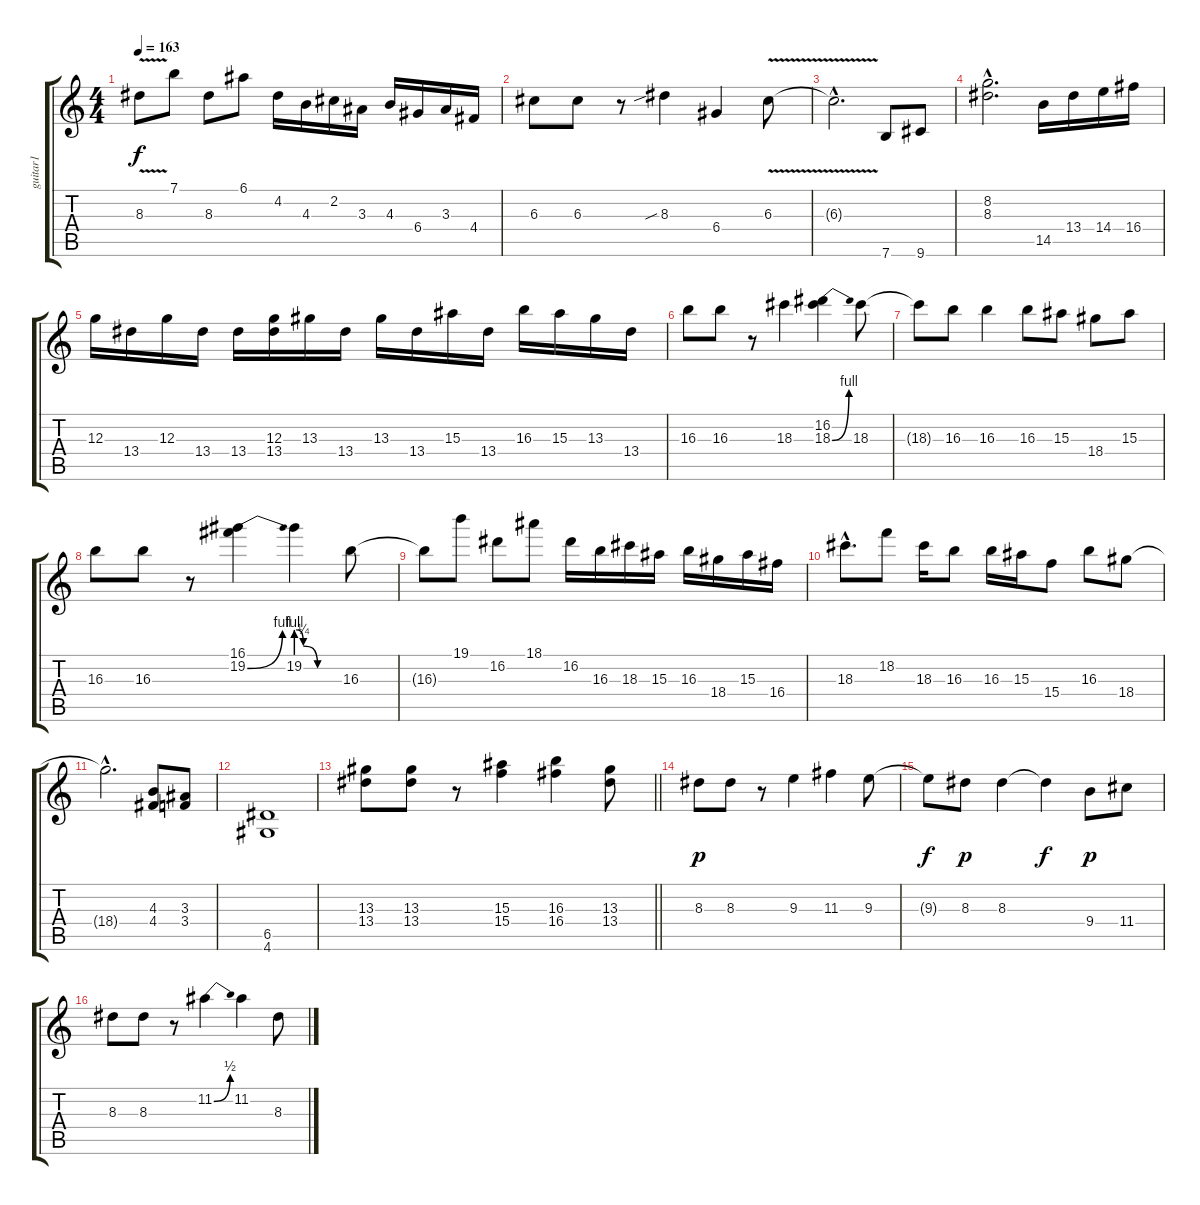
\track ("guitar1" "guitar1") {instrument overdrivenguitar}
\staff {score tabs}
\tuning (E4 B3 G3 D3 A2 E2) {hide}
\ts (4 4)
\tempo 163
\clef g2
\ks c
8.3{v t}.8{dy f} 7.1.8 8.3.8 6.1.8 4.2.16 4.3.16 2.2.16 3.3.16 4.3.16 6.4.16 3.3.16 4.4.16 |
6.3.8 6.3.8 r.8 8.3{sib}.4 6.4.4 6.3{v}.8 |
6.3{hac t}.2{d} 7.6.8 9.6.8 |
(8.2{hac} 8.3{hac}).2{d} 14.5.16 13.4.16 14.4.16 16.4.16 |
12.3.16 13.4.16 12.3.16 13.4.16 13.4.16 (12.3 13.4).16 13.3.16 13.4.16 13.3.16 13.4.16 15.3.16 13.4.16 16.3.16 15.3.16 13.3.16 13.4.16 |
16.3.8 16.3.8 r.8 18.3.4 (16.2 18.3{be (bend 0 0 60 4)}).4 18.3.8 |
18.3{t}.8 16.3.8 16.3.4 16.3.8 15.3.8 18.4.8 15.3.8 |
16.3.8 16.3.8 r.8 (16.1 19.2{be (bend 0 0 60 4)}).4 19.2{be (custom 0 4 10 1 30 0 60 0)}.4 16.3.8 |
16.3{t}.8 19.1.8 16.2.8 18.1.8 16.2.16 16.3.16 18.3.16 15.3.16 16.3.16 18.4.16 15.3.16 16.4.16 |
18.3{hac}.8{d} 18.2.8 18.3.16 16.3.8 16.3.16 15.3.16 15.4.8 16.3.8 18.4.8 |
18.4{hac t}.2{d} (4.3 4.4).8 (3.3 3.4).8 |
(6.5 4.6).1 |
\barLineRight lightlight
(13.3 13.4).8 (13.3 13.4).8 r.8 (15.3 15.4).4 (16.3 16.4).4 (13.3 13.4).8 |
8.3.8{dy p} 8.3.8 r.8 9.3.4 11.3.4 9.3.8 |
9.3{t}.8{dy f} 8.3.8{dy p} 8.3.4 8.3{t}.4{dy f} 9.4.8{dy p} 11.4.8 |
8.3.8 8.3.8 r.8 11.2{be (bend 0 0 60 2)}.4 11.2.4 8.3.8
